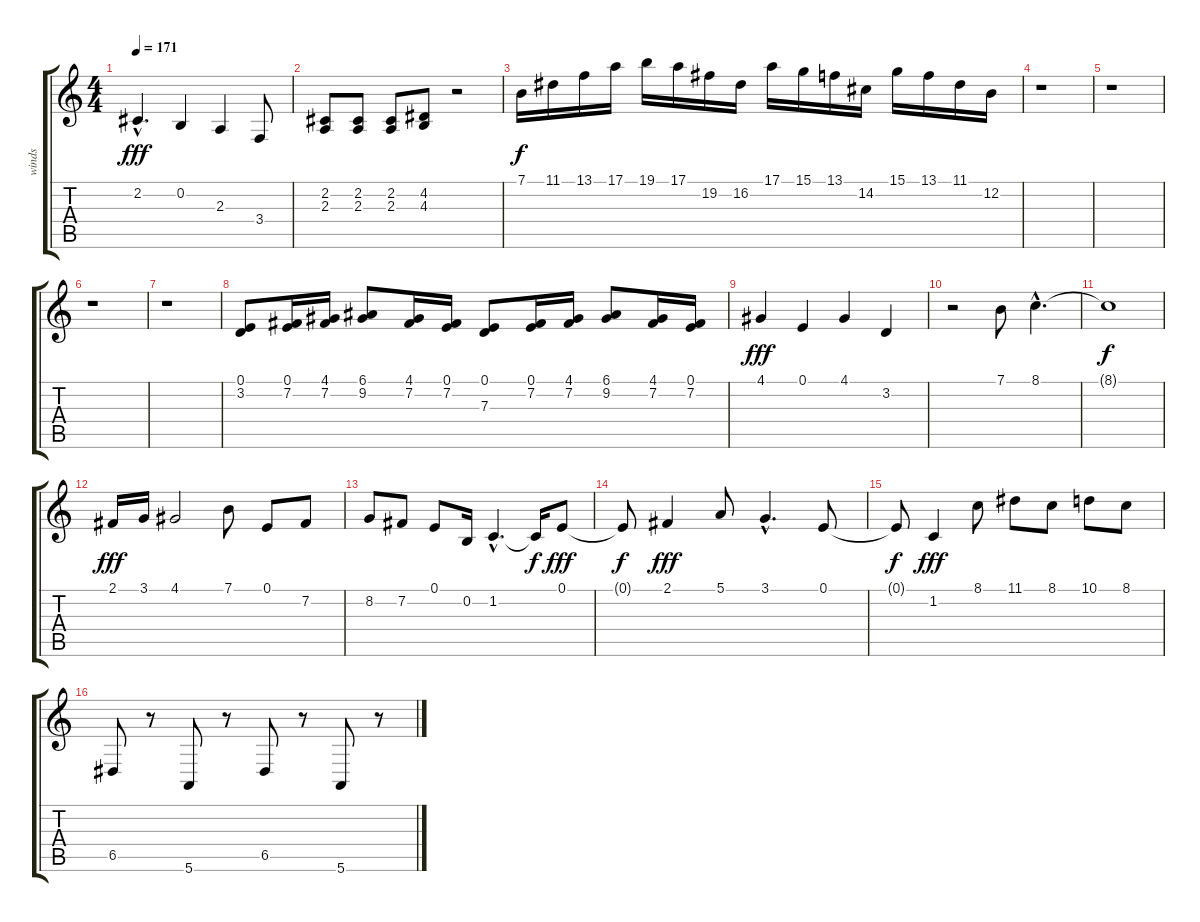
\track ("winds" "winds") {instrument choiraahs}
\staff {score tabs}
\tuning (E4 B3 G3 D3 A2 E2) {hide}
\ts (4 4)
\tempo 171
\clef g2
\ks c
2.2{hac}.4{d dy fff} 0.2.4 2.3.4 3.4.8 |
(2.2 2.3).8 (2.2 2.3).8 (2.2 2.3).8 (4.2 4.3).8 r.2 |
7.1.16{dy f instrument flute} 11.1.16 13.1.16 17.1.16 19.1.16 17.1.16 19.2.16 16.2.16 17.1.16 15.1.16 13.1.16 14.2.16 15.1.16 13.1.16 11.1.16 12.2.16 |
r.1 |
r.1 |
r.1 |
r.1 |
(0.1 3.2).8 (0.1 7.2).16 (4.1 7.2).16 (6.1 9.2).8 (4.1 7.2).16 (0.1 7.2).16 (0.1 7.3).8 (0.1 7.2).16 (4.1 7.2).16 (6.1 9.2).8 (4.1 7.2).16 (0.1 7.2).16 |
4.1.4{dy fff instrument mutedtrumpet} 0.1.4 4.1.4 3.2.4 |
r.2 7.1.8{instrument tenorsax} 8.1{hac}.4{d} |
8.1{t}.1{dy f} |
2.1.16{dy fff} 3.1.16 4.1.2 7.1.8 0.1.8 7.2.8 |
8.2.8 7.2.8 0.1.8 0.2.16 1.2{hac}.4{d} 1.2{t}.16{dy f} 0.1.8{dy fff} |
0.1{t}.8{dy f} 2.1.4{dy fff} 5.1.8 3.1{hac}.4{d} 0.1.8 |
0.1{t}.8{dy f} 1.2.4{dy fff} 8.1.8 11.1.8 8.1.8 10.1.8 8.1.8 |
6.5.8{instrument frenchhorn} r.8 5.6.8 r.8 6.5.8 r.8 5.6.8 r.8
